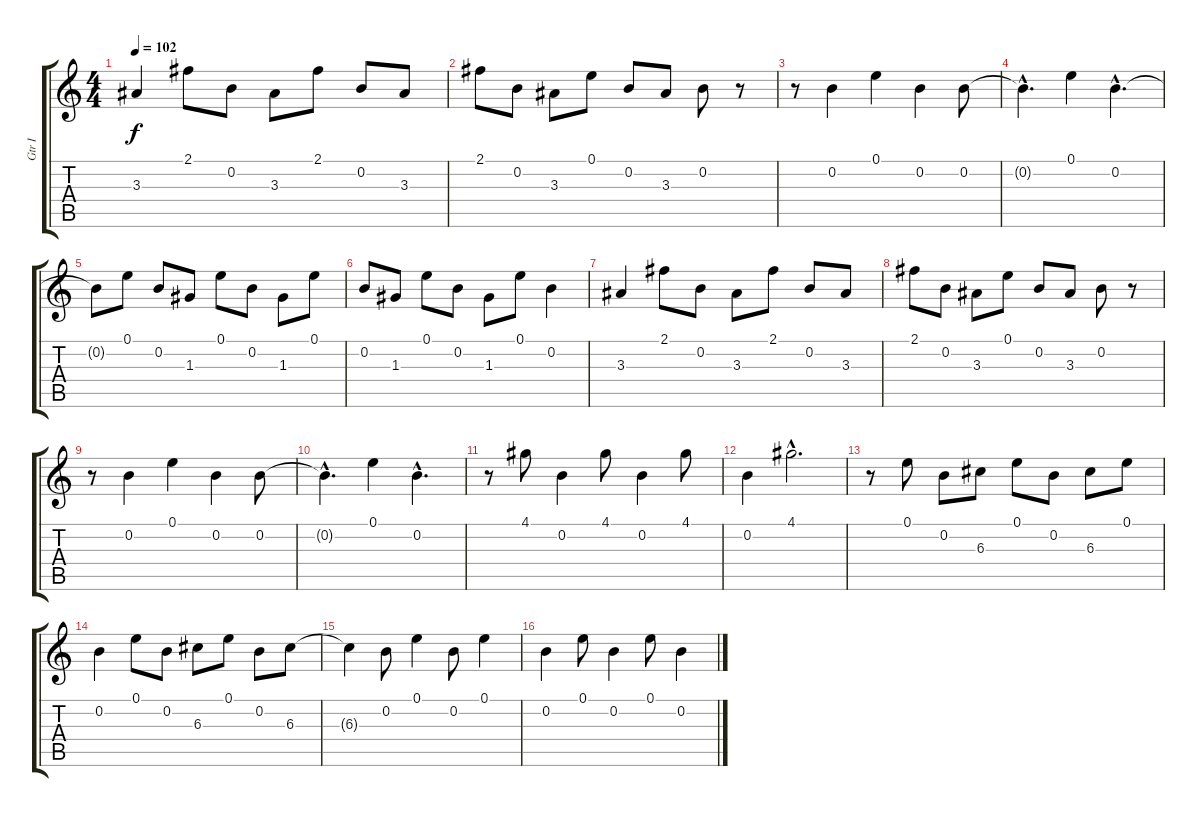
\track ("Gtr I" "Gtr I") {instrument acousticguitarsteel}
\staff {score tabs}
\tuning (E4 B3 G3 D3 A2 E2) {hide}
\ts (4 4)
\tempo 102
\clef g2
\ks c
3.3.4{dy f} 2.1.8 0.2.8 3.3.8 2.1.8 0.2.8 3.3.8 |
2.1.8 0.2.8 3.3.8 0.1.8 0.2.8 3.3.8 0.2.8 r.8 |
r.8 0.2.4 0.1.4 0.2.4 0.2.8 |
0.2{hac t}.4{d} 0.1.4 0.2{hac}.4{d} |
0.2{t}.8 0.1.8 0.2.8 1.3.8 0.1.8 0.2.8 1.3.8 0.1.8 |
0.2.8 1.3.8 0.1.8 0.2.8 1.3.8 0.1.8 0.2.4 |
3.3.4 2.1.8 0.2.8 3.3.8 2.1.8 0.2.8 3.3.8 |
2.1.8 0.2.8 3.3.8 0.1.8 0.2.8 3.3.8 0.2.8 r.8 |
r.8 0.2.4 0.1.4 0.2.4 0.2.8 |
0.2{hac t}.4{d} 0.1.4 0.2{hac}.4{d} |
r.8 4.1.8 0.2.4 4.1.8 0.2.4 4.1.8 |
0.2.4 4.1{hac}.2{d} |
r.8 0.1.8 0.2.8 6.3.8 0.1.8 0.2.8 6.3.8 0.1.8 |
0.2.4 0.1.8 0.2.8 6.3.8 0.1.8 0.2.8 6.3.8 |
6.3{t}.4 0.2.8 0.1.4 0.2.8 0.1.4 |
0.2.4 0.1.8 0.2.4 0.1.8 0.2.4
